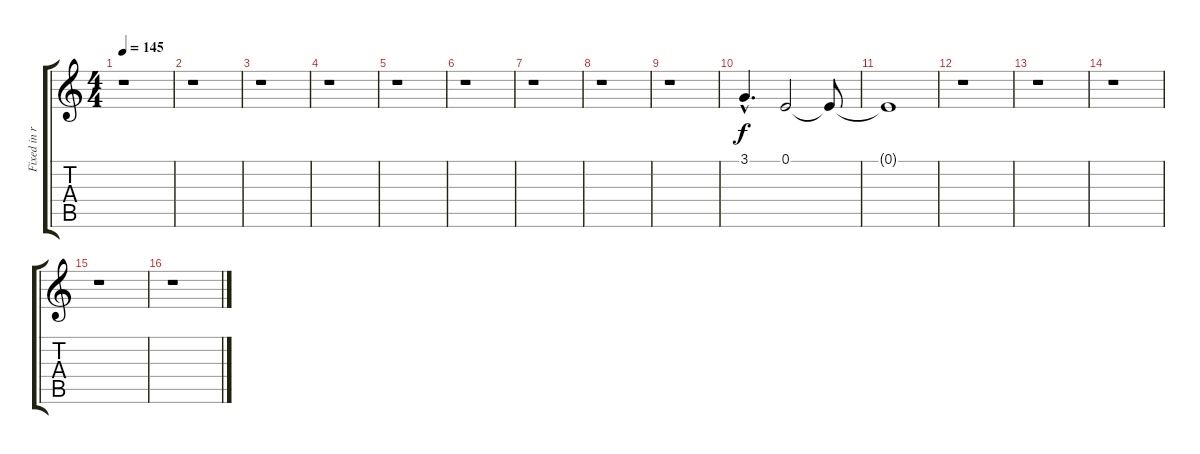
\track ("Fixed in revision 2 - in case you're won" "Fixed in r") {instrument bassoon}
\staff {score tabs}
\tuning (E4 B3 G3 D3 A2 E2) {hide}
\ts (4 4)
\tempo 145
\clef g2
\ks c
r.1{dy f} |
r.1 |
r.1 |
r.1 |
r.1 |
r.1 |
r.1 |
r.1 |
r.1 |
3.1{hac}.4{d} 0.1.2 0.1{t}.8 |
0.1{t}.1 |
r.1 |
r.1 |
r.1 |
r.1 |
r.1
